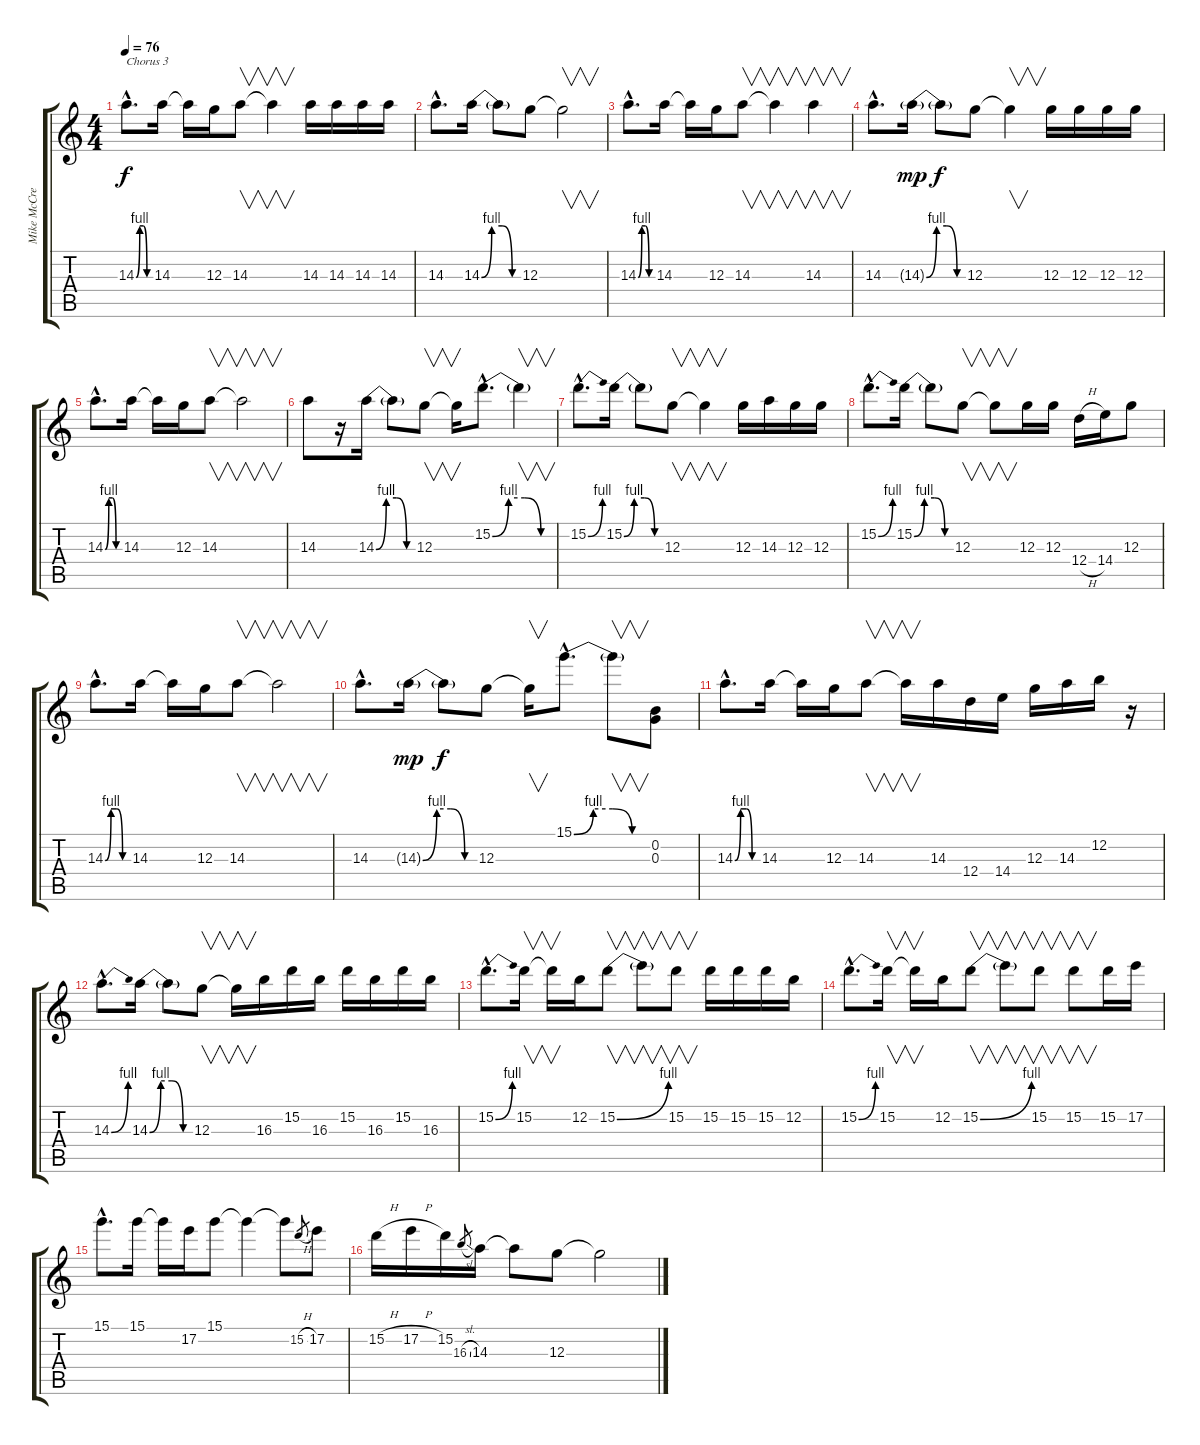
\track ("Mike McCready" "Mike McCre") {instrument distortionguitar}
\staff {score tabs}
\tuning (E4 B3 G3 D3 A2 E2) {hide}
\ts (4 4)
\tempo 76
\clef g2
\ks c
14.3{be (custom 0 0 15 4 30 4 45 0 60 0) hac}.8{d txt "Chorus 3" dy f} 14.3.16 14.3{t}.16 12.3.16 14.3.8{v} 14.3{t}.4{v} 14.3.16 14.3.16 14.3.16 14.3.16 |
14.3{hac}.8{d} 14.3{be (custom 0 0 15 4 30 4 45 0 60 0)}.16 14.3{t}.8 12.3.8 12.3{t}.2{v} |
14.3{be (custom 0 0 15 4 30 4 45 0 60 0) hac}.8{d} 14.3.16 14.3{t}.16 12.3.16 14.3.8{v} 14.3{t}.4{v} 14.3.4{v} |
14.3{hac}.8{d} 14.3{be (custom 0 0 15 4 30 4 45 0 60 0) g}.16{dy mp} 14.3{t}.8{dy f} 12.3.8 12.3{t}.4{v} 12.3.16 12.3.16 12.3.16 12.3.16 |
14.3{be (custom 0 0 15 4 30 4 45 0 60 0) hac}.8{d} 14.3.16 14.3{t}.16 12.3.16 14.3.8{v} 14.3{t}.2{v} |
14.3.8 r.16 14.3{be (custom 0 0 15 4 30 4 45 0 60 0)}.16 14.3{t}.8 12.3.8{v} 12.3{t}.16{v} 15.2{be (custom 0 0 15 4 30 4 45 0 60 0) hac}.8{d} 15.2{t}.4{v} |
15.2{be (bend 0 0 60 4) hac}.8{d} 15.2{be (custom 0 0 15 4 30 4 45 0 60 0)}.16 15.2{t}.8 12.3.8{v} 12.3{t}.4{v} 12.3.16 14.3.16 12.3.16 12.3.16 |
15.2{be (bend 0 0 60 4) hac}.8{d} 15.2{be (custom 0 0 15 4 30 4 45 0 60 0)}.16 15.2{t}.8 12.3.8{v} 12.3{t}.8{v} 12.3.16 12.3.16 12.4{h}.16 14.4.16 12.3.8 |
14.3{be (custom 0 0 15 4 30 4 45 0 60 0) hac}.8{d} 14.3.16 14.3{t}.16 12.3.16 14.3.8{v} 14.3{t}.2{v} |
14.3{hac}.8{d} 14.3{be (custom 0 0 15 4 30 4 45 0 60 0) g}.16{dy mp} 14.3{t}.8{dy f} 12.3.8 12.3{t}.16{v} 15.1{be (custom 0 0 15 4 30 4 45 0 60 0) hac}.8{d} 15.1{t}.8{v} (0.2 0.3).8 |
14.3{be (custom 0 0 15 4 30 4 45 0 60 0) hac}.8{d} 14.3.16 14.3{t}.16 12.3.16 14.3.8{v} 14.3{t}.16{v} 14.3.16 12.4.16 14.4.16 12.3.16 14.3.16 12.2.16 r.16 |
14.3{be (bend 0 0 60 4) hac}.8{d} 14.3{be (custom 0 0 15 4 30 4 45 0 60 0)}.16 14.3{t}.8 12.3.8{v} 12.3{t}.16{v} 16.3.16 15.2.16 16.3.16 15.2.16 16.3.16 15.2.16 16.3.16 |
15.2{be (bend 0 0 60 4) hac}.8{d} 15.2.16{v} 15.2{t}.16{v} 12.2.16 15.2{be (bend 0 0 60 4)}.8{v} 15.2{t}.8{v} 15.2.8{v} 15.2.16 15.2.16 15.2.16 12.2.16 |
15.2{be (bend 0 0 60 4) hac}.8{d} 15.2.16{v} 15.2{t}.16{v} 12.2.16 15.2{be (bend 0 0 60 4)}.8{v} 15.2{t}.8{v} 15.2.8{v} 15.2.8{v} 15.2.16 17.2.16 |
15.1{hac}.8{d} 15.1.16 15.1{t}.16 17.2.16 15.1.8 15.1{t}.4 15.1{t}.8 15.2{h}.8{gr} 17.2.8 |
15.2{h}.16 17.2{h}.16 15.2.16 16.3{sl}.8{gr} 14.3.16 14.3{t}.8 12.3.8 12.3{t}.2
